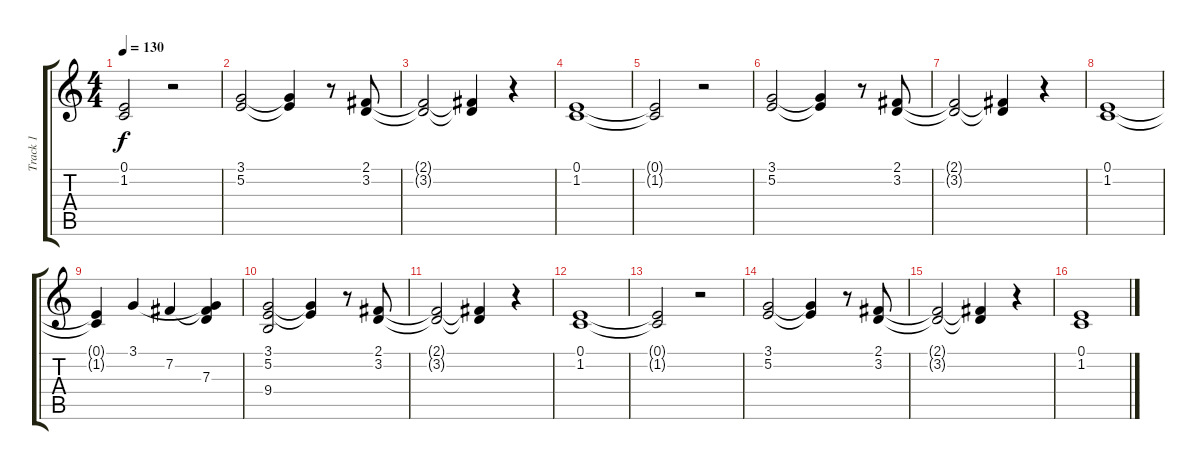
\track ("Track 1" "Track 1") {instrument lead1square}
\staff {score tabs}
\tuning (E4 B3 G3 D3 A2 E2) {hide}
\ts (4 4)
\tempo 130
\clef g2
\ks c
(0.1{t} 1.2{t}).2{dy f} r.2 |
(3.1 5.2).2 (3.1{t} 5.2{t}).4 r.8 (2.1 3.2).8 |
(2.1{t} 3.2{t}).2 (2.1{t} 3.2{t}).4 r.4 |
(0.1 1.2).1 |
(0.1{t} 1.2{t}).2 r.2 |
(3.1 5.2).2 (3.1{t} 5.2{t}).4 r.8 (2.1 3.2).8 |
(2.1{t} 3.2{t}).2 (2.1{t} 3.2{t}).4 r.4 |
(0.1 1.2).1 |
(0.1{t} 1.2{t}).4 3.1.4 7.2.4 (3.1{t} 7.2{t} 7.3).4 |
(3.1 5.2 9.4).2 (3.1{t} 5.2{t}).4 r.8 (2.1 3.2).8 |
(2.1{t} 3.2{t}).2 (2.1{t} 3.2{t}).4 r.4 |
(0.1 1.2).1 |
(0.1{t} 1.2{t}).2 r.2 |
(3.1 5.2).2 (3.1{t} 5.2{t}).4 r.8 (2.1 3.2).8 |
(2.1{t} 3.2{t}).2 (2.1{t} 3.2{t}).4 r.4 |
(0.1 1.2).1
